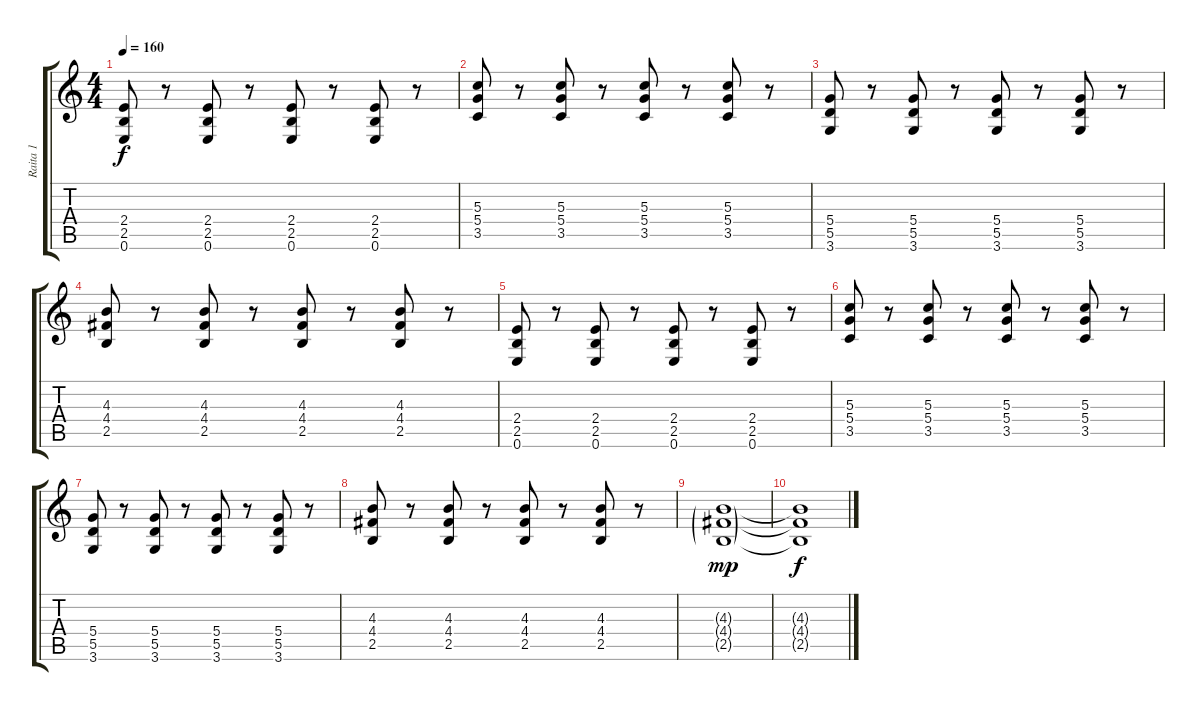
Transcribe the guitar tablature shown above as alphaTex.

\track ("Raita 1" "Raita 1") {instrument overdrivenguitar}
\staff {score tabs}
\tuning (E4 B3 G3 D3 A2 E2) {hide}
\ts (4 4)
\tempo 160
\clef g2
\ks c
(2.4 2.5 0.6).8{dy f} r.8 (2.4 2.5 0.6).8 r.8 (2.4 2.5 0.6).8 r.8 (2.4 2.5 0.6).8 r.8 |
(5.3 5.4 3.5).8 r.8 (5.3 5.4 3.5).8 r.8 (5.3 5.4 3.5).8 r.8 (5.3 5.4 3.5).8 r.8 |
(5.4 5.5 3.6).8 r.8 (5.4 5.5 3.6).8 r.8 (5.4 5.5 3.6).8 r.8 (5.4 5.5 3.6).8 r.8 |
(4.3 4.4 2.5).8 r.8 (4.3 4.4 2.5).8 r.8 (4.3 4.4 2.5).8 r.8 (4.3 4.4 2.5).8 r.8 |
(2.4 2.5 0.6).8 r.8 (2.4 2.5 0.6).8 r.8 (2.4 2.5 0.6).8 r.8 (2.4 2.5 0.6).8 r.8 |
(5.3 5.4 3.5).8 r.8 (5.3 5.4 3.5).8 r.8 (5.3 5.4 3.5).8 r.8 (5.3 5.4 3.5).8 r.8 |
(5.4 5.5 3.6).8 r.8 (5.4 5.5 3.6).8 r.8 (5.4 5.5 3.6).8 r.8 (5.4 5.5 3.6).8 r.8 |
(4.3 4.4 2.5).8 r.8 (4.3 4.4 2.5).8 r.8 (4.3 4.4 2.5).8 r.8 (4.3 4.4 2.5).8 r.8 |
(4.3{g} 4.4{g} 2.5{g}).1{dy mp} |
(4.3{t} 4.4{t} 2.5{t}).1{dy f}
